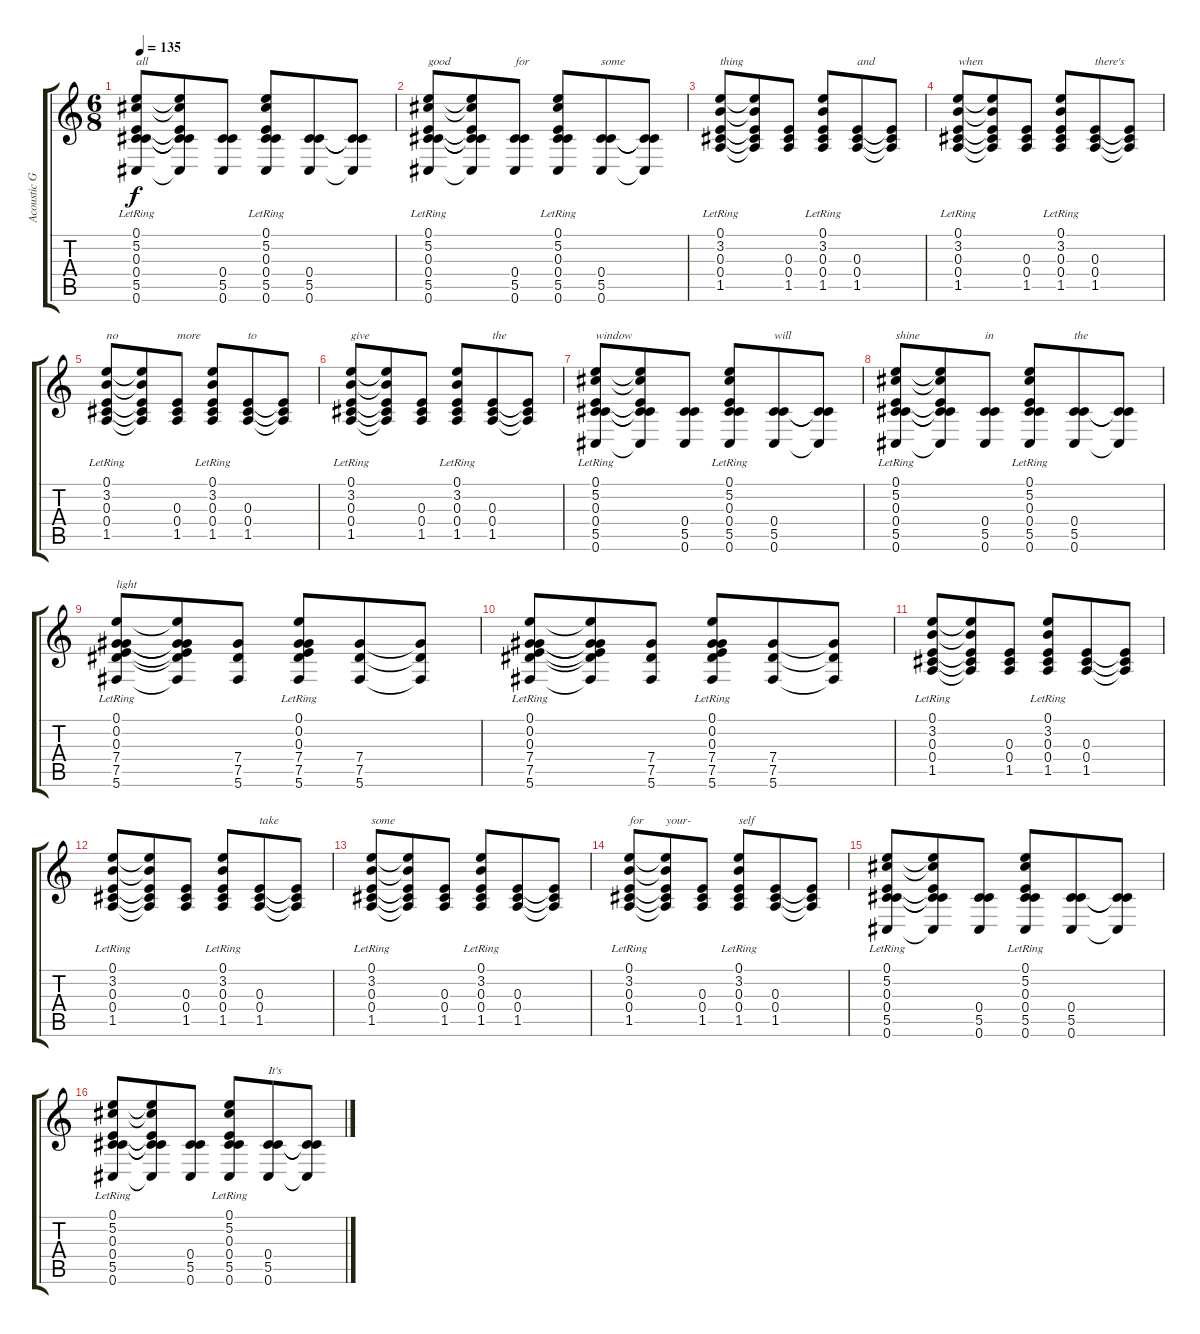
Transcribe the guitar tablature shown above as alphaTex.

\track ("Acoustic Guitar" "Acoustic G") {instrument acousticguitarsteel}
\staff {score tabs}
\tuning (E4 Ab3 E3 Db3 Ab2 Db2) {hide}
\ts (6 8)
\tempo 135
\clef g2
\ks c
(0.1{lr} 5.2{lr} 0.3{lr} 0.4 5.5 0.6).8{txt "all" dy f} (0.1{t} 5.2{t} 0.3{t} 0.4{t} 5.5{t} 0.6{t}).8 (0.4 5.5 0.6).8 (0.1{lr} 5.2{lr} 0.3{lr} 0.4 5.5 0.6).8 (0.4 5.5 0.6).8 (0.4{t} 5.5{t} 0.6{t}).8 |
(0.1{lr} 5.2{lr} 0.3{lr} 0.4 5.5 0.6).8{txt "good"} (0.1{t} 5.2{t} 0.3{t} 0.4{t} 5.5{t} 0.6{t}).8 (0.4 5.5 0.6).8{txt "for"} (0.1{lr} 5.2{lr} 0.3{lr} 0.4 5.5 0.6).8 (0.4 5.5 0.6).8{txt "some"} (0.4{t} 5.5{t} 0.6{t}).8 |
(0.1{lr} 3.2{lr} 0.3 0.4 1.5).8{txt "thing"} (0.1{t} 3.2{t} 0.3{t} 0.4{t} 1.5{t}).8 (0.3 0.4 1.5).8 (0.1{lr} 3.2{lr} 0.3 0.4 1.5).8 (0.3 0.4 1.5).8{txt "and"} (0.3{t} 0.4{t} 1.5{t}).8 |
(0.1{lr} 3.2{lr} 0.3 0.4 1.5).8{txt "when"} (0.1{t} 3.2{t} 0.3{t} 0.4{t} 1.5{t}).8 (0.3 0.4 1.5).8 (0.1{lr} 3.2{lr} 0.3 0.4 1.5).8 (0.3 0.4 1.5).8{txt "there's"} (0.3{t} 0.4{t} 1.5{t}).8 |
(0.1{lr} 3.2{lr} 0.3 0.4 1.5).8{txt "no"} (0.1{t} 3.2{t} 0.3{t} 0.4{t} 1.5{t}).8 (0.3 0.4 1.5).8{txt "more"} (0.1{lr} 3.2{lr} 0.3 0.4 1.5).8 (0.3 0.4 1.5).8{txt "to"} (0.3{t} 0.4{t} 1.5{t}).8 |
(0.1{lr} 3.2{lr} 0.3 0.4 1.5).8{txt "give"} (0.1{t} 3.2{t} 0.3{t} 0.4{t} 1.5{t}).8 (0.3 0.4 1.5).8 (0.1{lr} 3.2{lr} 0.3 0.4 1.5).8 (0.3 0.4 1.5).8{txt "the"} (0.3{t} 0.4{t} 1.5{t}).8 |
(0.1{lr} 5.2{lr} 0.3 0.4 5.5 0.6).8{txt "window"} (0.1{t} 5.2{t} 0.3{t} 0.4{t} 5.5{t} 0.6{t}).8 (0.4 5.5 0.6).8 (0.1{lr} 5.2{lr} 0.3 0.4 5.5 0.6).8 (0.4 5.5 0.6).8{txt "will"} (0.4{t} 5.5{t} 0.6{t}).8 |
(0.1{lr} 5.2{lr} 0.3 0.4 5.5 0.6).8{txt "shine"} (0.1{t} 5.2{t} 0.3{t} 0.4{t} 5.5{t} 0.6{t}).8 (0.4 5.5 0.6).8{txt "in"} (0.1{lr} 5.2{lr} 0.3 0.4 5.5 0.6).8 (0.4 5.5 0.6).8{txt "the"} (0.4{t} 5.5{t} 0.6{t}).8 |
(0.1{lr} 0.2{lr} 0.3{lr} 7.4 7.5 5.6).8{txt "light"} (0.1{t} 0.2{t} 0.3{t} 7.4{t} 7.5{t} 5.6{t}).8 (7.4 7.5 5.6).8 (0.1{lr} 0.2{lr} 0.3{lr} 7.4 7.5 5.6).8 (7.4 7.5 5.6).8 (7.4{t} 7.5{t} 5.6{t}).8 |
(0.1{lr} 0.2{lr} 0.3{lr} 7.4 7.5 5.6).8 (0.1{t} 0.2{t} 0.3{t} 7.4{t} 7.5{t} 5.6{t}).8 (7.4 7.5 5.6).8 (0.1{lr} 0.2{lr} 0.3{lr} 7.4 7.5 5.6).8 (7.4 7.5 5.6).8 (7.4{t} 7.5{t} 5.6{t}).8 |
(0.1{lr} 3.2{lr} 0.3 0.4 1.5).8 (0.1{t} 3.2{t} 0.3{t} 0.4{t} 1.5{t}).8 (0.3 0.4 1.5).8 (0.1{lr} 3.2{lr} 0.3 0.4 1.5).8 (0.3 0.4 1.5).8 (0.3{t} 0.4{t} 1.5{t}).8 |
(0.1{lr} 3.2{lr} 0.3 0.4 1.5).8 (0.1{t} 3.2{t} 0.3{t} 0.4{t} 1.5{t}).8 (0.3 0.4 1.5).8 (0.1{lr} 3.2{lr} 0.3 0.4 1.5).8 (0.3 0.4 1.5).8{txt "take"} (0.3{t} 0.4{t} 1.5{t}).8 |
(0.1{lr} 3.2{lr} 0.3 0.4 1.5).8{txt "some"} (0.1{t} 3.2{t} 0.3{t} 0.4{t} 1.5{t}).8 (0.3 0.4 1.5).8 (0.1{lr} 3.2{lr} 0.3 0.4 1.5).8 (0.3 0.4 1.5).8 (0.3{t} 0.4{t} 1.5{t}).8 |
(0.1{lr} 3.2{lr} 0.3 0.4 1.5).8{txt "for"} (0.1{t} 3.2{t} 0.3{t} 0.4{t} 1.5{t}).8{txt "your-"} (0.3 0.4 1.5).8 (0.1{lr} 3.2{lr} 0.3 0.4 1.5).8{txt "self"} (0.3 0.4 1.5).8 (0.3{t} 0.4{t} 1.5{t}).8 |
(0.1{lr} 5.2{lr} 0.3{lr} 0.4 5.5 0.6).8 (0.1{t} 5.2{t} 0.3{t} 0.4{t} 5.5{t} 0.6{t}).8 (0.4 5.5 0.6).8 (0.1{lr} 5.2{lr} 0.3{lr} 0.4 5.5 0.6).8 (0.4 5.5 0.6).8 (0.4{t} 5.5{t} 0.6{t}).8 |
(0.1{lr} 5.2{lr} 0.3{lr} 0.4 5.5 0.6).8 (0.1{t} 5.2{t} 0.3{t} 0.4{t} 5.5{t} 0.6{t}).8 (0.4 5.5 0.6).8 (0.1{lr} 5.2{lr} 0.3{lr} 0.4 5.5 0.6).8 (0.4 5.5 0.6).8{txt "It's"} (0.4{t} 5.5{t} 0.6{t}).8
